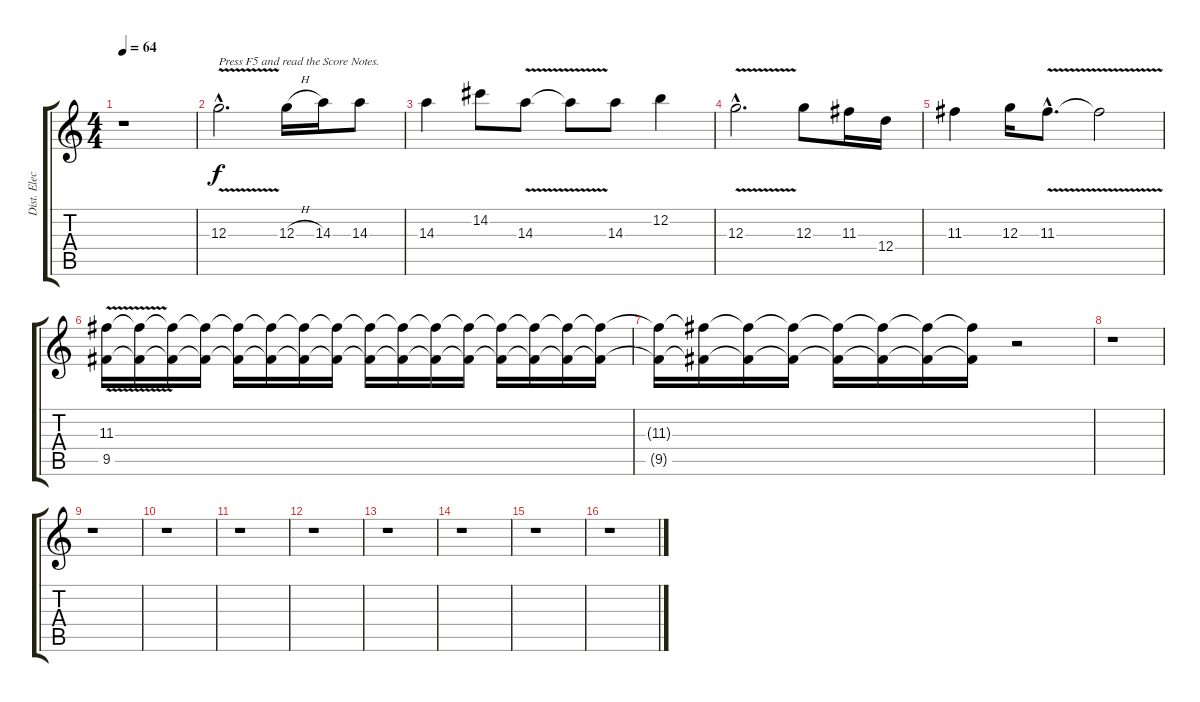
\track ("Dist. Elec." "Dist. Elec") {instrument overdrivenguitar}
\staff {score tabs}
\tuning (E4 B3 G3 D3 A2 E2) {hide}
\ts (4 4)
\tempo 64
\clef g2
\ks c
r.1{dy f} |
12.3{v hac}.2{d txt "Press F5 and read the Score Notes."} 12.3{h}.16 14.3.16 14.3.8 |
14.3.4 14.2.8 14.3{v}.8 14.3{t}.8 14.3.8 12.2.4 |
12.3{v hac}.2{d} 12.3.8 11.3.16 12.4.16 |
11.3.4 12.3.16 11.3{v hac}.8{d} 11.3{t}.2 |
(11.3{v} 9.5{v}).16 (11.3{t} 9.5{t}).16 (11.3{t} 9.5{t}).16 (11.3{t} 9.5{t}).16 (11.3{t} 9.5{t}).16{volume 10} (11.3{t} 9.5{t}).16 (11.3{t} 9.5{t}).16 (11.3{t} 9.5{t}).16 (11.3{t} 9.5{t}).16{volume 8} (11.3{t} 9.5{t}).16 (11.3{t} 9.5{t}).16 (11.3{t} 9.5{t}).16 (11.3{t} 9.5{t}).16{volume 6} (11.3{t} 9.5{t}).16 (11.3{t} 9.5{t}).16 (11.3{t} 9.5{t}).16 |
(11.3{t} 9.5{t}).16{volume 3} (11.3{t} 9.5{t}).16 (11.3{t} 9.5{t}).16 (11.3{t} 9.5{t}).16 (11.3{t} 9.5{t}).16{volume 0} (11.3{t} 9.5{t}).16 (11.3{t} 9.5{t}).16 (11.3{t} 9.5{t}).16 r.2{volume 13} |
r.1 |
r.1 |
r.1 |
r.1 |
r.1 |
r.1 |
r.1 |
r.1 |
r.1
